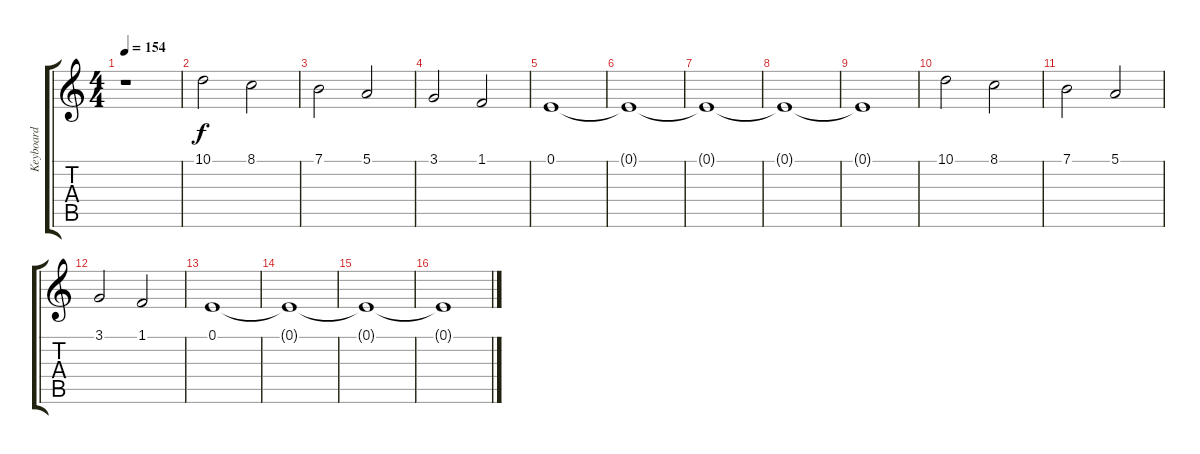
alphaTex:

\track ("Keyboard" "Keyboard") {instrument pad5bowed}
\staff {score tabs}
\tuning (E4 B3 G3 D3 A2 E2) {hide}
\ts (4 4)
\tempo 154
\clef g2
\ks c
r.1{dy f} |
10.1.2 8.1.2 |
7.1.2 5.1.2 |
3.1.2 1.1.2 |
0.1.1 |
0.1{t}.1 |
0.1{t}.1 |
0.1{t}.1 |
0.1{t}.1 |
10.1.2 8.1.2 |
7.1.2 5.1.2 |
3.1.2 1.1.2 |
0.1.1 |
0.1{t}.1 |
0.1{t}.1 |
0.1{t}.1
